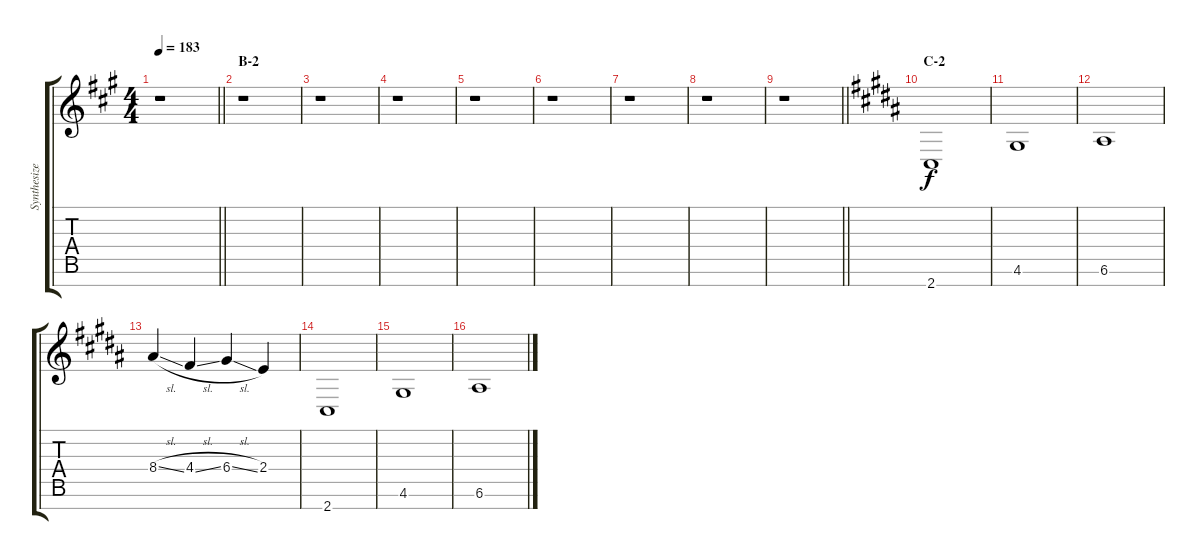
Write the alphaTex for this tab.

\track ("Synthesizer" "Synthesize") {instrument lead1square}
\staff {score tabs}
\tuning (E5 B4 G4 D4 A3 E3 B2) {hide}
\ts (4 4)
\tempo 183
\clef g2
\barLineRight lightlight
\ks a
r.1{dy f} |
\section ("" "B-2")
r.1 |
r.1 |
r.1 |
r.1 |
r.1 |
r.1 |
r.1 |
\barLineRight lightlight
r.1 |
\section ("" "C-2")
\ks b
2.7.1 |
4.6.1 |
6.6.1 |
8.4{sl}.4 4.4{sl}.4 6.4{sl}.4 2.4.4 |
2.7.1 |
4.6.1 |
6.6.1
